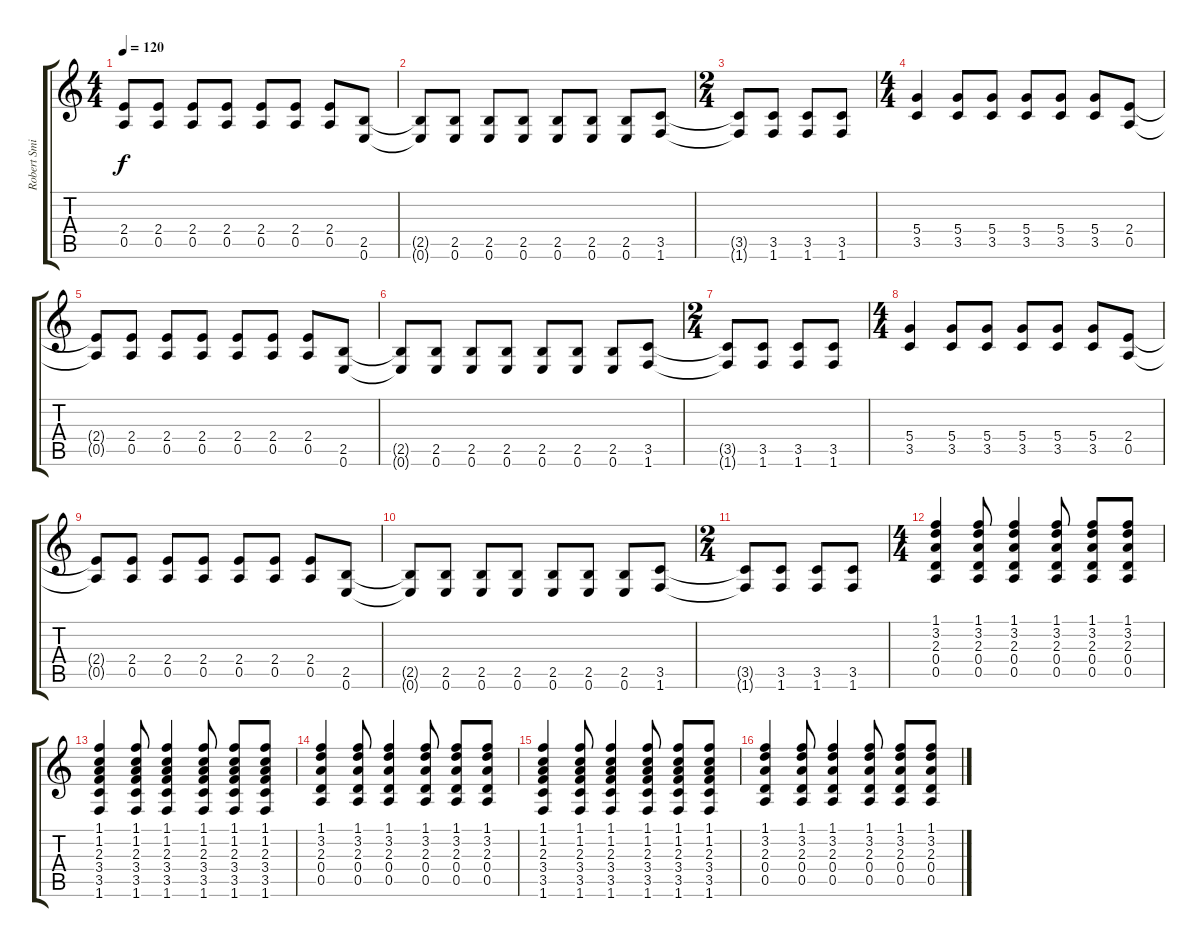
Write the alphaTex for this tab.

\track ("Robert Smith (Guitarra)" "Robert Smi") {instrument electricguitarmuted}
\staff {score tabs}
\tuning (E4 B3 G3 D3 A2 E2) {hide}
\ts (4 4)
\tempo 120
\clef g2
\ks c
(2.4{t} 0.5{t}).8{dy f} (2.4 0.5).8 (2.4 0.5).8 (2.4 0.5).8 (2.4 0.5).8 (2.4 0.5).8 (2.4 0.5).8 (2.5 0.6).8 |
(2.5{t} 0.6{t}).8 (2.5 0.6).8 (2.5 0.6).8 (2.5 0.6).8 (2.5 0.6).8 (2.5 0.6).8 (2.5 0.6).8 (3.5 1.6).8 |
\ts (2 4)
(3.5{t} 1.6{t}).8 (3.5 1.6).8 (3.5 1.6).8 (3.5 1.6).8 |
\ts (4 4)
(5.4 3.5).4 (5.4 3.5).8 (5.4 3.5).8 (5.4 3.5).8 (5.4 3.5).8 (5.4 3.5).8 (2.4 0.5).8 |
(2.4{t} 0.5{t}).8 (2.4 0.5).8 (2.4 0.5).8 (2.4 0.5).8 (2.4 0.5).8 (2.4 0.5).8 (2.4 0.5).8 (2.5 0.6).8 |
(2.5{t} 0.6{t}).8 (2.5 0.6).8 (2.5 0.6).8 (2.5 0.6).8 (2.5 0.6).8 (2.5 0.6).8 (2.5 0.6).8 (3.5 1.6).8 |
\ts (2 4)
(3.5{t} 1.6{t}).8 (3.5 1.6).8 (3.5 1.6).8 (3.5 1.6).8 |
\ts (4 4)
(5.4 3.5).4 (5.4 3.5).8 (5.4 3.5).8 (5.4 3.5).8 (5.4 3.5).8 (5.4 3.5).8 (2.4 0.5).8 |
(2.4{t} 0.5{t}).8 (2.4 0.5).8 (2.4 0.5).8 (2.4 0.5).8 (2.4 0.5).8 (2.4 0.5).8 (2.4 0.5).8 (2.5 0.6).8 |
(2.5{t} 0.6{t}).8 (2.5 0.6).8 (2.5 0.6).8 (2.5 0.6).8 (2.5 0.6).8 (2.5 0.6).8 (2.5 0.6).8 (3.5 1.6).8 |
\ts (2 4)
(3.5{t} 1.6{t}).8 (3.5 1.6).8 (3.5 1.6).8 (3.5 1.6).8 |
\ts (4 4)
(1.1 3.2 2.3 0.4 0.5).4{instrument electricguitarclean} (1.1 3.2 2.3 0.4 0.5).8 (1.1 3.2 2.3 0.4 0.5).4 (1.1 3.2 2.3 0.4 0.5).8 (1.1 3.2 2.3 0.4 0.5).8 (1.1 3.2 2.3 0.4 0.5).8 |
(1.1 1.2 2.3 3.4 3.5 1.6).4{instrument electricguitarclean} (1.1 1.2 2.3 3.4 3.5 1.6).8 (1.1 1.2 2.3 3.4 3.5 1.6).4 (1.1 1.2 2.3 3.4 3.5 1.6).8 (1.1 1.2 2.3 3.4 3.5 1.6).8 (1.1 1.2 2.3 3.4 3.5 1.6).8 |
(1.1 3.2 2.3 0.4 0.5).4{instrument electricguitarclean} (1.1 3.2 2.3 0.4 0.5).8 (1.1 3.2 2.3 0.4 0.5).4 (1.1 3.2 2.3 0.4 0.5).8 (1.1 3.2 2.3 0.4 0.5).8 (1.1 3.2 2.3 0.4 0.5).8 |
(1.1 1.2 2.3 3.4 3.5 1.6).4{instrument electricguitarclean} (1.1 1.2 2.3 3.4 3.5 1.6).8 (1.1 1.2 2.3 3.4 3.5 1.6).4 (1.1 1.2 2.3 3.4 3.5 1.6).8 (1.1 1.2 2.3 3.4 3.5 1.6).8 (1.1 1.2 2.3 3.4 3.5 1.6).8 |
(1.1 3.2 2.3 0.4 0.5).4{instrument electricguitarclean} (1.1 3.2 2.3 0.4 0.5).8 (1.1 3.2 2.3 0.4 0.5).4 (1.1 3.2 2.3 0.4 0.5).8 (1.1 3.2 2.3 0.4 0.5).8 (1.1 3.2 2.3 0.4 0.5).8
